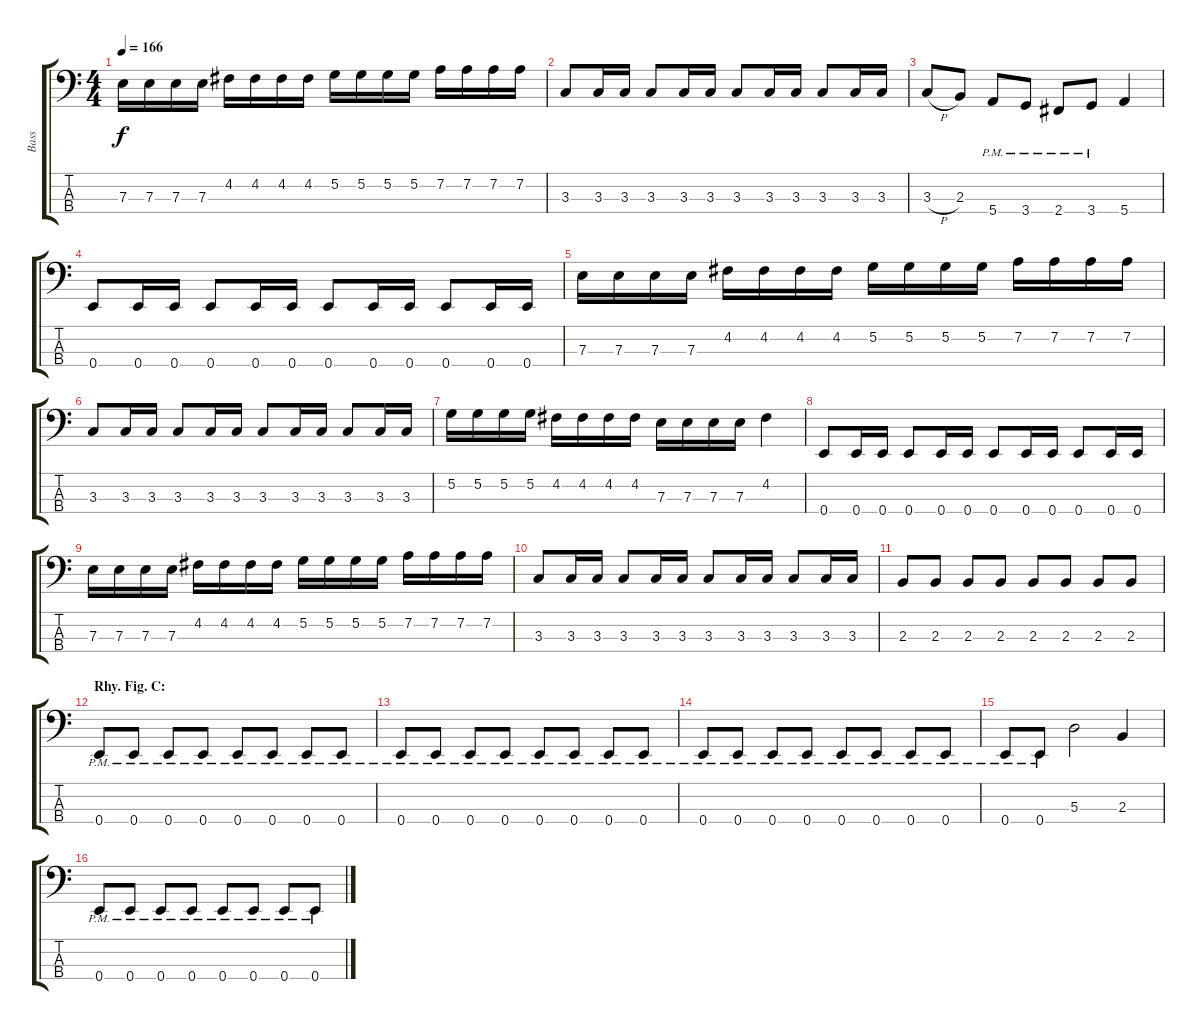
\track ("Bass" "Bass") {instrument electricbassfinger}
\staff {score tabs}
\tuning (G2 D2 A1 E1) {hide}
\ts (4 4)
\tempo 166
\clef f4
\ks c
7.3.16{dy f} 7.3.16 7.3.16 7.3.16 4.2.16 4.2.16 4.2.16 4.2.16 5.2.16 5.2.16 5.2.16 5.2.16 7.2.16 7.2.16 7.2.16 7.2.16 |
3.3.8 3.3.16 3.3.16 3.3.8 3.3.16 3.3.16 3.3.8 3.3.16 3.3.16 3.3.8 3.3.16 3.3.16 |
3.3{h}.8 2.3.8 5.4{pm}.8 3.4{pm}.8 2.4{pm}.8 3.4{pm}.8 5.4.4 |
0.4.8 0.4.16 0.4.16 0.4.8 0.4.16 0.4.16 0.4.8 0.4.16 0.4.16 0.4.8 0.4.16 0.4.16 |
7.3.16 7.3.16 7.3.16 7.3.16 4.2.16 4.2.16 4.2.16 4.2.16 5.2.16 5.2.16 5.2.16 5.2.16 7.2.16 7.2.16 7.2.16 7.2.16 |
3.3.8 3.3.16 3.3.16 3.3.8 3.3.16 3.3.16 3.3.8 3.3.16 3.3.16 3.3.8 3.3.16 3.3.16 |
5.2.16 5.2.16 5.2.16 5.2.16 4.2.16 4.2.16 4.2.16 4.2.16 7.3.16 7.3.16 7.3.16 7.3.16 4.2.4 |
0.4.8 0.4.16 0.4.16 0.4.8 0.4.16 0.4.16 0.4.8 0.4.16 0.4.16 0.4.8 0.4.16 0.4.16 |
7.3.16 7.3.16 7.3.16 7.3.16 4.2.16 4.2.16 4.2.16 4.2.16 5.2.16 5.2.16 5.2.16 5.2.16 7.2.16 7.2.16 7.2.16 7.2.16 |
3.3.8 3.3.16 3.3.16 3.3.8 3.3.16 3.3.16 3.3.8 3.3.16 3.3.16 3.3.8 3.3.16 3.3.16 |
2.3.8 2.3.8 2.3.8 2.3.8 2.3.8 2.3.8 2.3.8 2.3.8 |
\section ("" "Rhy. Fig. C:")
0.4{pm}.8 0.4{pm}.8 0.4{pm}.8 0.4{pm}.8 0.4{pm}.8 0.4{pm}.8 0.4{pm}.8 0.4{pm}.8 |
0.4{pm}.8 0.4{pm}.8 0.4{pm}.8 0.4{pm}.8 0.4{pm}.8 0.4{pm}.8 0.4{pm}.8 0.4{pm}.8 |
0.4{pm}.8 0.4{pm}.8 0.4{pm}.8 0.4{pm}.8 0.4{pm}.8 0.4{pm}.8 0.4{pm}.8 0.4{pm}.8 |
0.4{pm}.8 0.4{pm}.8 5.3.2 2.3.4 |
0.4{pm}.8 0.4{pm}.8 0.4{pm}.8 0.4{pm}.8 0.4{pm}.8 0.4{pm}.8 0.4{pm}.8 0.4{pm}.8
